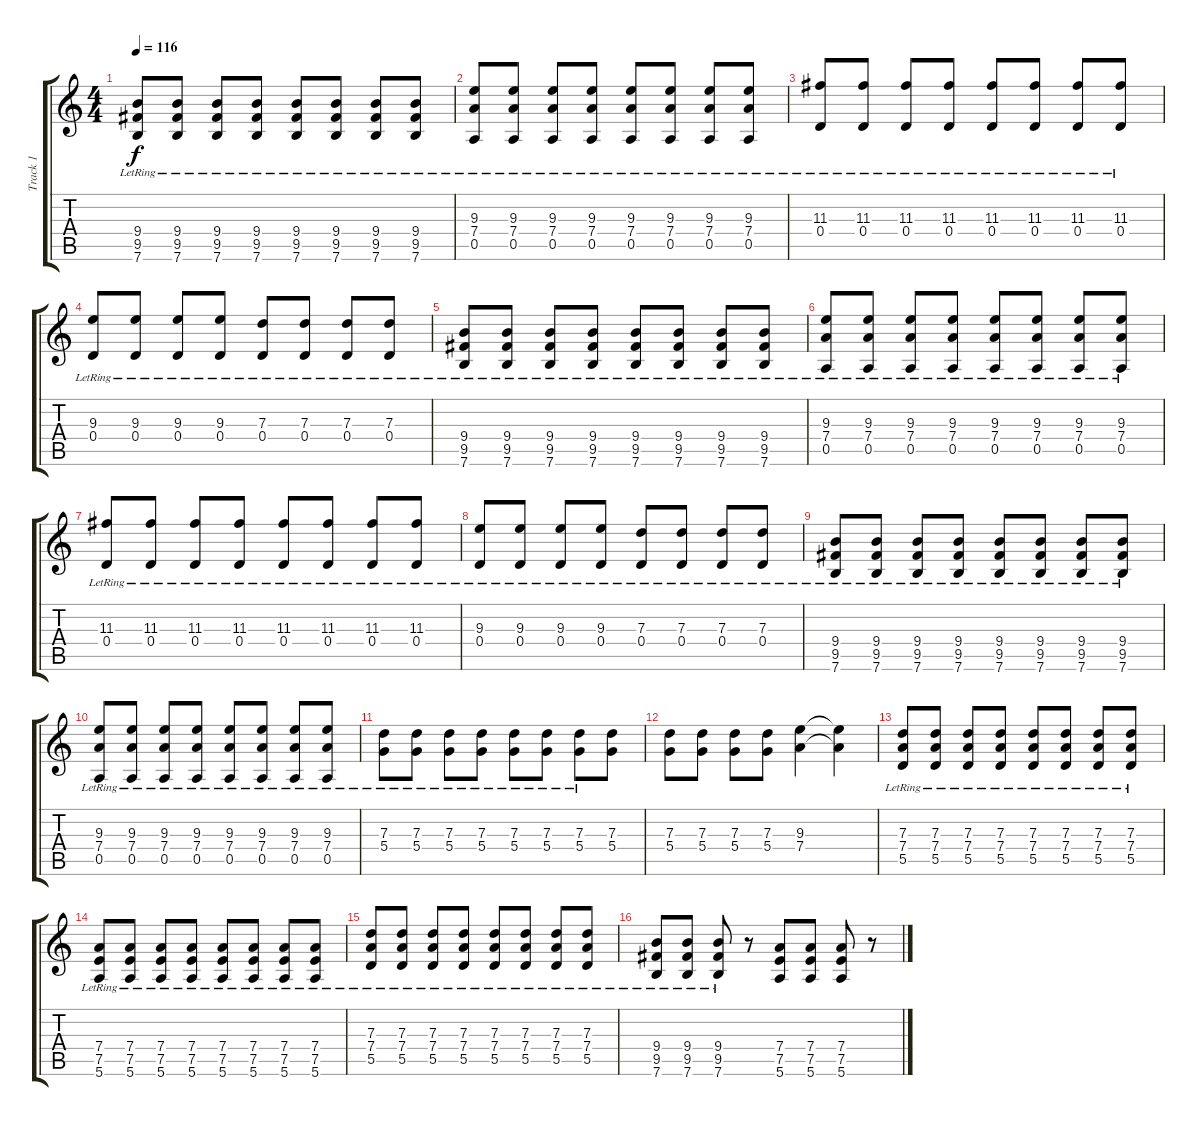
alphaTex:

\track ("Track 1" "Track 1") {instrument electricguitarclean}
\staff {score tabs}
\tuning (E4 B3 G3 D3 A2 E2) {hide}
\ts (4 4)
\tempo 116
\clef g2
\ks c
(9.4{lr} 9.5{lr} 7.6{lr}).8{dy f} (9.4{lr} 9.5{lr} 7.6{lr}).8 (9.4{lr} 9.5{lr} 7.6{lr}).8 (9.4{lr} 9.5{lr} 7.6{lr}).8 (9.4{lr} 9.5{lr} 7.6{lr}).8 (9.4{lr} 9.5{lr} 7.6{lr}).8 (9.4{lr} 9.5{lr} 7.6{lr}).8 (9.4{lr} 9.5{lr} 7.6{lr}).8 |
(9.3{lr} 7.4{lr} 0.5{lr}).8 (9.3{lr} 7.4{lr} 0.5{lr}).8 (9.3{lr} 7.4{lr} 0.5{lr}).8 (9.3{lr} 7.4{lr} 0.5{lr}).8 (9.3{lr} 7.4{lr} 0.5{lr}).8 (9.3{lr} 7.4{lr} 0.5{lr}).8 (9.3{lr} 7.4{lr} 0.5{lr}).8 (9.3{lr} 7.4{lr} 0.5{lr}).8 |
(11.3{lr} 0.4{lr}).8 (11.3{lr} 0.4{lr}).8 (11.3{lr} 0.4{lr}).8 (11.3{lr} 0.4{lr}).8 (11.3{lr} 0.4{lr}).8 (11.3{lr} 0.4{lr}).8 (11.3{lr} 0.4{lr}).8 (11.3{lr} 0.4{lr}).8 |
(9.3{lr} 0.4{lr}).8 (9.3{lr} 0.4{lr}).8 (9.3{lr} 0.4{lr}).8 (9.3{lr} 0.4{lr}).8 (7.3{lr} 0.4{lr}).8 (7.3{lr} 0.4{lr}).8 (7.3{lr} 0.4{lr}).8 (7.3{lr} 0.4{lr}).8 |
(9.4{lr} 9.5{lr} 7.6{lr}).8 (9.4{lr} 9.5{lr} 7.6{lr}).8 (9.4{lr} 9.5{lr} 7.6{lr}).8 (9.4{lr} 9.5{lr} 7.6{lr}).8 (9.4{lr} 9.5{lr} 7.6{lr}).8 (9.4{lr} 9.5{lr} 7.6{lr}).8 (9.4{lr} 9.5{lr} 7.6{lr}).8 (9.4{lr} 9.5{lr} 7.6{lr}).8 |
(9.3{lr} 7.4{lr} 0.5{lr}).8 (9.3{lr} 7.4{lr} 0.5{lr}).8 (9.3{lr} 7.4{lr} 0.5{lr}).8 (9.3{lr} 7.4{lr} 0.5{lr}).8 (9.3{lr} 7.4{lr} 0.5{lr}).8 (9.3{lr} 7.4{lr} 0.5{lr}).8 (9.3{lr} 7.4{lr} 0.5{lr}).8 (9.3{lr} 7.4{lr} 0.5{lr}).8 |
(11.3{lr} 0.4{lr}).8 (11.3{lr} 0.4{lr}).8 (11.3{lr} 0.4{lr}).8 (11.3{lr} 0.4{lr}).8 (11.3{lr} 0.4{lr}).8 (11.3{lr} 0.4{lr}).8 (11.3{lr} 0.4{lr}).8 (11.3{lr} 0.4{lr}).8 |
(9.3{lr} 0.4{lr}).8 (9.3{lr} 0.4{lr}).8 (9.3{lr} 0.4{lr}).8 (9.3{lr} 0.4{lr}).8 (7.3{lr} 0.4{lr}).8 (7.3{lr} 0.4{lr}).8 (7.3{lr} 0.4{lr}).8 (7.3{lr} 0.4{lr}).8 |
(9.4{lr} 9.5{lr} 7.6{lr}).8 (9.4{lr} 9.5{lr} 7.6{lr}).8 (9.4{lr} 9.5{lr} 7.6{lr}).8 (9.4{lr} 9.5{lr} 7.6{lr}).8 (9.4{lr} 9.5{lr} 7.6{lr}).8 (9.4{lr} 9.5{lr} 7.6{lr}).8 (9.4{lr} 9.5{lr} 7.6{lr}).8 (9.4{lr} 9.5{lr} 7.6{lr}).8 |
(9.3{lr} 7.4{lr} 0.5{lr}).8 (9.3{lr} 7.4{lr} 0.5{lr}).8 (9.3{lr} 7.4{lr} 0.5{lr}).8 (9.3{lr} 7.4{lr} 0.5{lr}).8 (9.3{lr} 7.4{lr} 0.5{lr}).8 (9.3{lr} 7.4{lr} 0.5{lr}).8 (9.3{lr} 7.4{lr} 0.5{lr}).8 (9.3{lr} 7.4{lr} 0.5{lr}).8 |
(7.3{lr} 5.4{lr}).8 (7.3{lr} 5.4{lr}).8 (7.3{lr} 5.4{lr}).8 (7.3{lr} 5.4{lr}).8 (7.3{lr} 5.4{lr}).8 (7.3{lr} 5.4{lr}).8 (7.3{lr} 5.4{lr}).8 (7.3 5.4).8 |
(7.3 5.4).8 (7.3 5.4).8 (7.3 5.4).8 (7.3 5.4).8 (9.3 7.4).4 (9.3{t} 7.4{t}).4 |
(7.3{lr} 7.4{lr} 5.5{lr}).8{instrument distortionguitar} (7.3{lr} 7.4{lr} 5.5{lr}).8 (7.3{lr} 7.4{lr} 5.5{lr}).8 (7.3{lr} 7.4{lr} 5.5{lr}).8 (7.3{lr} 7.4{lr} 5.5{lr}).8 (7.3{lr} 7.4{lr} 5.5{lr}).8 (7.3{lr} 7.4{lr} 5.5{lr}).8 (7.3{lr} 7.4{lr} 5.5{lr}).8 |
(7.4{lr} 7.5{lr} 5.6{lr}).8 (7.4{lr} 7.5{lr} 5.6{lr}).8 (7.4{lr} 7.5{lr} 5.6{lr}).8 (7.4{lr} 7.5{lr} 5.6{lr}).8 (7.4{lr} 7.5{lr} 5.6{lr}).8 (7.4{lr} 7.5{lr} 5.6{lr}).8 (7.4{lr} 7.5{lr} 5.6{lr}).8 (7.4{lr} 7.5{lr} 5.6{lr}).8 |
(7.3{lr} 7.4{lr} 5.5{lr}).8 (7.3{lr} 7.4{lr} 5.5{lr}).8 (7.3{lr} 7.4{lr} 5.5{lr}).8 (7.3{lr} 7.4{lr} 5.5{lr}).8 (7.3{lr} 7.4{lr} 5.5{lr}).8 (7.3{lr} 7.4{lr} 5.5{lr}).8 (7.3{lr} 7.4{lr} 5.5{lr}).8 (7.3{lr} 7.4{lr} 5.5{lr}).8 |
(9.4{lr} 9.5{lr} 7.6{lr}).8 (9.4{lr} 9.5{lr} 7.6{lr}).8 (9.4{lr} 9.5{lr} 7.6{lr}).8 r.8 (7.4 7.5 5.6).8 (7.4 7.5 5.6).8 (7.4 7.5 5.6).8 r.8
